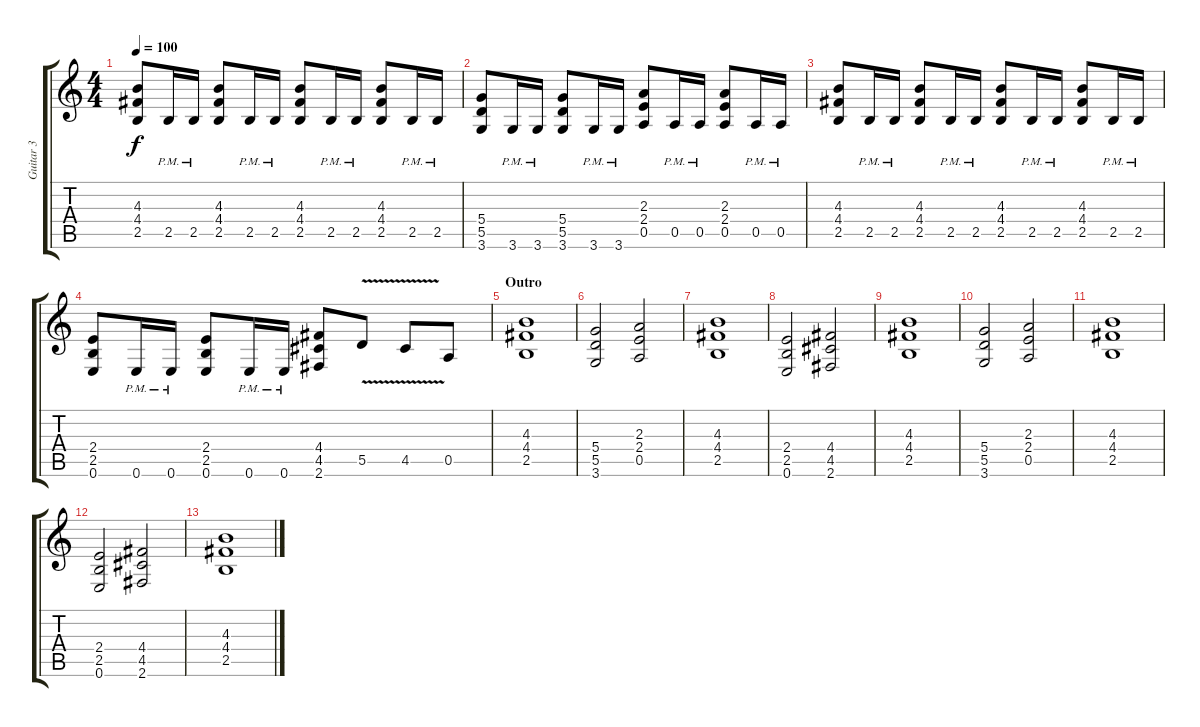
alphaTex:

\track ("Guitar 3" "Guitar 3") {instrument distortionguitar}
\staff {score tabs}
\tuning (E4 B3 G3 D3 A2 E2) {hide}
\ts (4 4)
\tempo 100
\clef g2
\ks c
(4.3 4.4 2.5).8{dy f} 2.5{pm}.16 2.5{pm}.16 (4.3 4.4 2.5).8 2.5{pm}.16 2.5{pm}.16 (4.3 4.4 2.5).8 2.5{pm}.16 2.5{pm}.16 (4.3 4.4 2.5).8 2.5{pm}.16 2.5{pm}.16 |
(5.4 5.5 3.6).8 3.6{pm}.16 3.6{pm}.16 (5.4 5.5 3.6).8 3.6{pm}.16 3.6{pm}.16 (2.3 2.4 0.5).8 0.5{pm}.16 0.5{pm}.16 (2.3 2.4 0.5).8 0.5{pm}.16 0.5{pm}.16 |
(4.3 4.4 2.5).8 2.5{pm}.16 2.5{pm}.16 (4.3 4.4 2.5).8 2.5{pm}.16 2.5{pm}.16 (4.3 4.4 2.5).8 2.5{pm}.16 2.5{pm}.16 (4.3 4.4 2.5).8 2.5{pm}.16 2.5{pm}.16 |
(2.4 2.5 0.6).8 0.6{pm}.16 0.6{pm}.16 (2.4 2.5 0.6).8 0.6{pm}.16 0.6{pm}.16 (4.4 4.5 2.6).8 5.5{v}.8 4.5{v}.8 0.5.8 |
\section ("" "Outro")
(4.3 4.4 2.5).1 |
(5.4 5.5 3.6).2 (2.3 2.4 0.5).2 |
(4.3 4.4 2.5).1 |
(2.4 2.5 0.6).2 (4.4 4.5 2.6).2 |
(4.3 4.4 2.5).1 |
(5.4 5.5 3.6).2 (2.3 2.4 0.5).2 |
(4.3 4.4 2.5).1 |
(2.4 2.5 0.6).2 (4.4 4.5 2.6).2 |
(4.3 4.4 2.5).1
